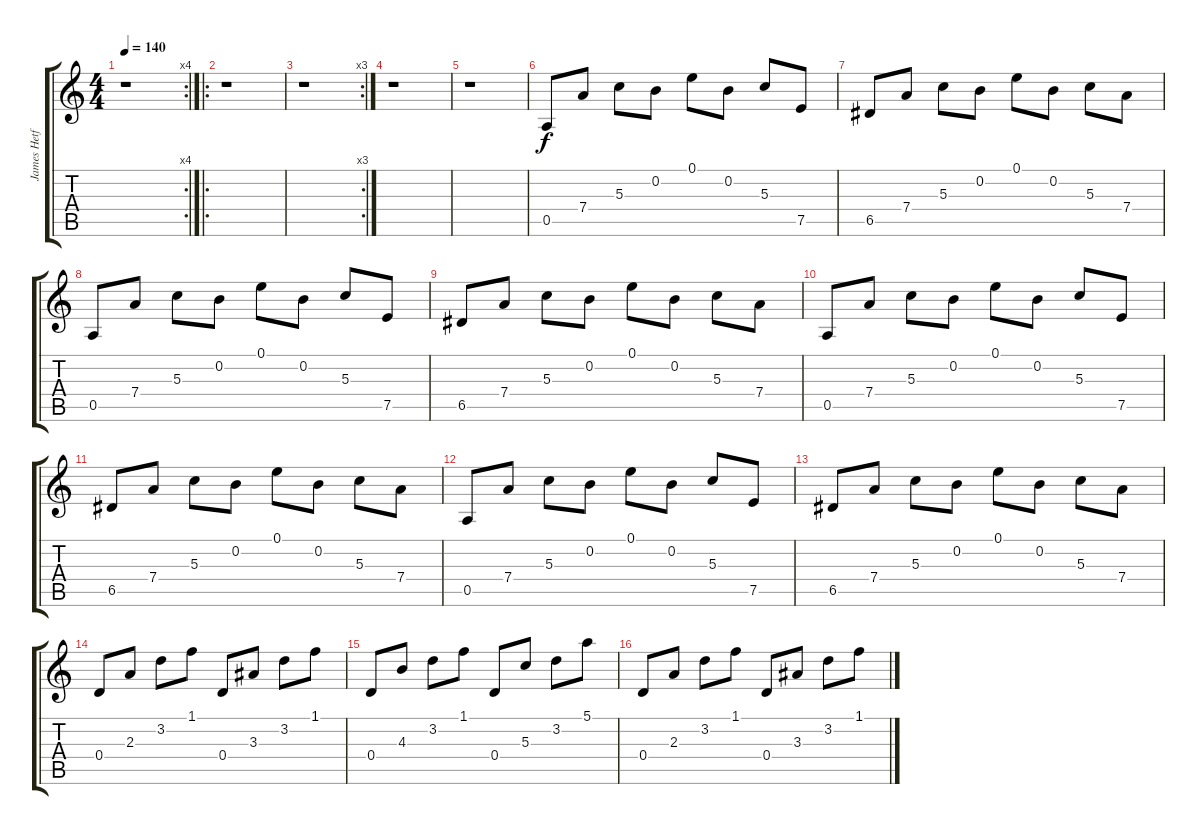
\track ("James Hetfield  (guitar dist)" "James Hetf") {instrument distortionguitar}
\staff {score tabs}
\tuning (E4 B3 G3 D3 A2 E2) {hide}
\rc 4
\ts (4 4)
\tempo 140
\clef g2
\ks c
r.1{dy f} |
\ro
r.1 |
\rc 3
r.1 |
r.1 |
r.1 |
0.5.8 7.4.8 5.3.8 0.2.8 0.1.8 0.2.8 5.3.8 7.5.8 |
6.5.8 7.4.8 5.3.8 0.2.8 0.1.8 0.2.8 5.3.8 7.4.8 |
0.5.8 7.4.8 5.3.8 0.2.8 0.1.8 0.2.8 5.3.8 7.5.8 |
6.5.8 7.4.8 5.3.8 0.2.8 0.1.8 0.2.8 5.3.8 7.4.8 |
0.5.8 7.4.8 5.3.8 0.2.8 0.1.8 0.2.8 5.3.8 7.5.8 |
6.5.8 7.4.8 5.3.8 0.2.8 0.1.8 0.2.8 5.3.8 7.4.8 |
0.5.8 7.4.8 5.3.8 0.2.8 0.1.8 0.2.8 5.3.8 7.5.8 |
6.5.8 7.4.8 5.3.8 0.2.8 0.1.8 0.2.8 5.3.8 7.4.8 |
0.4.8 2.3.8 3.2.8 1.1.8 0.4.8 3.3.8 3.2.8 1.1.8 |
0.4.8 4.3.8 3.2.8 1.1.8 0.4.8 5.3.8 3.2.8 5.1.8 |
0.4.8 2.3.8 3.2.8 1.1.8 0.4.8 3.3.8 3.2.8 1.1.8
